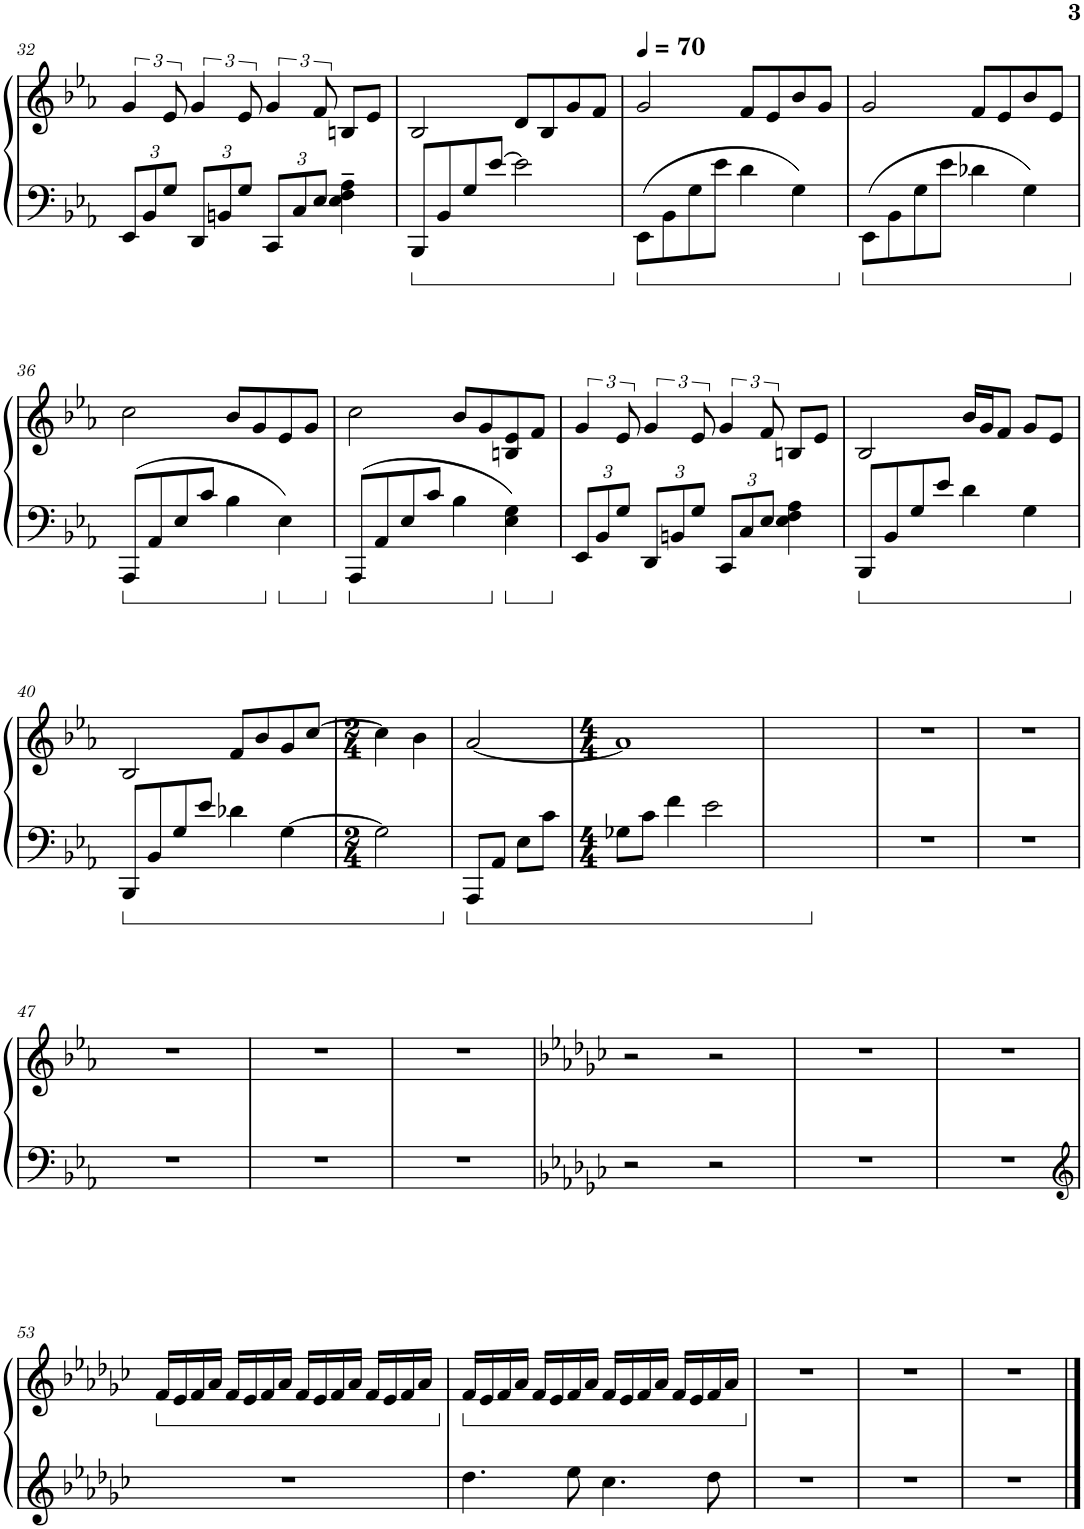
**kern	**kern
*part1	*part1
*staff2	*staff1
*I"Piano	*
*I'Pno.	*
!!LO:PB:g=z
*clefF4	*clefG2
*k[b-e-a-]	*k[b-e-a-]
*M4/4	*M4/4
*Xbrackettup	*
=32	=32
12EE-/L	6g/
12BB-/	.
12G/J	12e-/
12DD/L	6g/
12BBn/	.
12G/J	12e-/
12CC/L	6g/
12C/	.
12E-/J	12f/
4E-\~ 4F\~ 4A-\~	8Bn/L
.	8e-/J
=33	=33
8BBB-/L	2B-/
8BB-/	.
8G/	.
[8e-/J	.
2e-\]	8d/L
.	8B-/
.	8g/
.	8f/J
=34	=34
*	*MM70
8EE-\L	2g/
8BB-\	.
8G\	.
8e-\J	.
4d\	8f/L
.	8e-/
4G\	8b-/
.	8g/J
=35	=35
8EE-\L	2g/
8BB-\	.
8G\	.
8e-\J	.
4d-X\	8f/L
.	8e-/
4G\	8b-/
.	8e-/J
!!LO:LB:g=z
=36	=36
8AAA-/L	2cc\
8AA-/	.
8E-/	.
8c/J	.
4B-\	8b-/L
.	8g/
4E-\	8e-/
.	8g/J
=37	=37
8AAA-/L	2cc\
8AA-/	.
8E-/	.
8c/J	.
4B-\	8b-/L
.	8g/
4E-\ 4G\	8Bn/ 8e-/
.	8f/J
=38	=38
12EE-/L	6g/
12BB-/	.
12G/J	12e-/
12DD/L	6g/
12BBn/	.
12G/J	12e-/
12CC/L	6g/
12C/	.
12E-/J	12f/
4E-\ 4F\ 4A-\	8Bn/L
.	8e-/J
=39	=39
8BBB-/L	2B-/
8BB-/	.
8G/	.
8e-/J	.
4d\	16b-/LL
.	16g/J
.	8f/J
4G\	8g/L
.	8e-/J
!!LO:LB:g=z
=40	=40
8BBB-/L	2B-/
8BB-/	.
8G/	.
8e-/J	.
4d-X\	8f/L
.	8b-/
[4G\	8g/
.	[8cc/J
=41	=41
*M2/4	*M2/4
2G\]	4cc\]
.	4b-\
=42	=42
8AAA-/L	[2a-/
8AA-/J	.
8E-\L	.
8c\J	.
=43	=43
*M4/4	*M4/4
8G-X\L	1a-]
8c\J	.
4f\	.
2e-\	.
=44	=44
2ryy	1ryy
2ryy	.
=45	=45
1r	1r
=46	=46
1r	1r
!!LO:LB:g=z
=47	=47
1r	1r
=48	=48
1r	1r
=49	=49
1r	1r
=50	=50
*k[b-e-a-d-g-c-]	*k[b-e-a-d-g-c-]
2r	2r
2r	2r
=51	=51
1r	1r
=52	=52
1r	1r
!!LO:LB:g=z
=53	=53
*clefG2	*
*	*ped
1r	16f/LL
.	16e-/
.	16f/
.	16a-/JJ
.	16f/LL
.	16e-/
.	16f/
.	16a-/JJ
.	16f/LL
.	16e-/
.	16f/
.	16a-/JJ
.	16f/LL
.	16e-/
.	16f/
.	16a-/JJ
=54	=54
*	*Xped
*	*ped
4.dd-\	16f/LL
.	16e-/
.	16f/
.	16a-/JJ
.	16f/LL
.	16e-/
8ee-\	16f/
.	16a-/JJ
4.cc-\	16f/LL
.	16e-/
.	16f/
.	16a-/JJ
.	16f/LL
.	16e-/
8dd-\	16f/
.	16a-/JJ
=55	=55
*	*Xped
1r	1r
=56	=56
1r	1r
=57	=57
1r	1r
==	==
*-	*-
